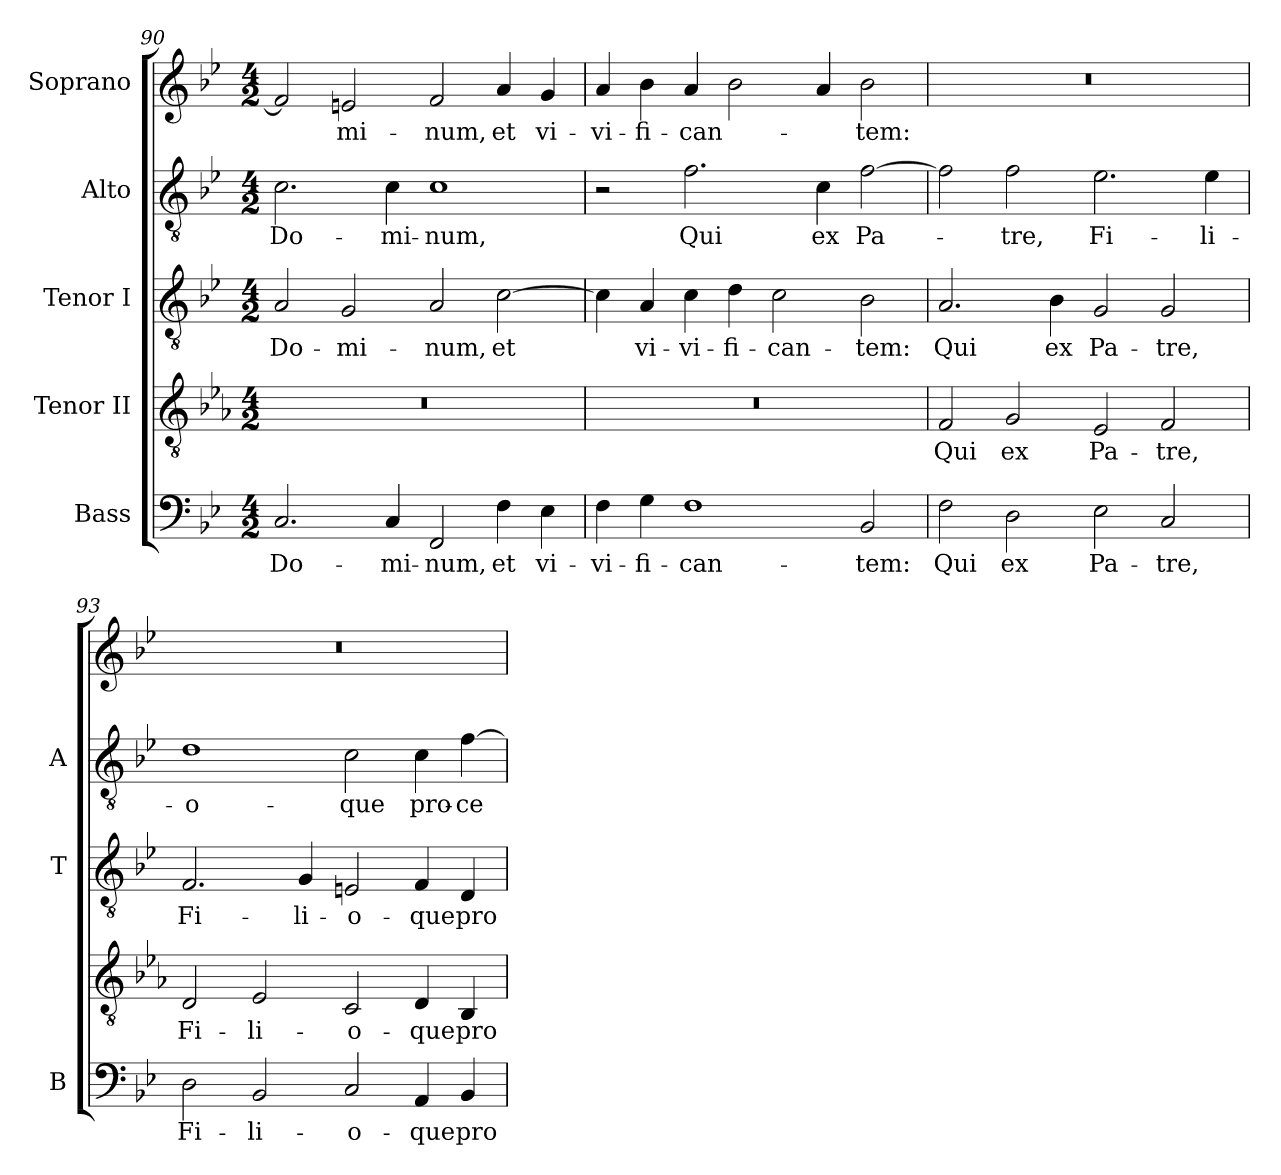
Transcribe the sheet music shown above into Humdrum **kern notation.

**kern	**text	**kern	**text	**kern	**text	**kern	**text	**kern	**text
*part5	*part5	*part4	*part4	*part3	*part3	*part2	*part2	*part1	*part1
*staff5	*staff5	*staff4	*staff4	*staff3	*staff3	*staff2	*staff2	*staff1	*staff1
*I"Bass	*	*I"Tenor II	*	*I"Tenor I	*	*I"Alto	*	*I"Soprano	*
*I'B	*	*	*	*I'T	*	*I'A	*	*	*
!!LO:PB:g=z
*clefF4	*	*clefGv2	*	*clefGv2	*	*clefGv2	*	*clefG2	*
*	*	*ITrd-4c-7	*	*	*	*	*	*	*
*k[b-e-]	*	*k[b-e-]	*	*k[b-e-]	*	*k[b-e-]	*	*k[b-e-]	*
*B-:	*	*B-:	*	*B-:	*	*B-:	*	*B-:	*
*M4/2	*	*M4/2	*	*M4/2	*	*M4/2	*	*M4/2	*
=90	=90	=90	=90	=90	=90	=90	=90	=90	=90
!	!LO:LY:b:color=#000000	!LO:N:vis=1	!	!	!	!	!	!	!
!	!	!	!	!	!LO:LY:b:color=#000000	!	!	!	!
!	!	!	!	!	!	!	!LO:LY:b:color=#000000	!	!
2.Ci/	Do-	0r	.	2Ai/	Do-	2.ci\	Do-	2fi/]	.
!	!	!	!	!	!LO:LY:b:color=#000000	!	!	!	!
!	!	!	!	!	!	!	!	!	!LO:LY:b:color=#000000
.	.	.	.	2Gi/	-mi-	.	.	2eni/	-mi-
!	!LO:LY:b:color=#000000	!	!	!	!	!	!	!	!
!	!	!	!	!	!	!	!LO:LY:b:color=#000000	!	!
4Ci/	-mi-	.	.	.	.	4ci\	-mi-	.	.
!	!LO:LY:b:color=#000000	!	!	!	!	!	!	!	!
!	!	!	!	!	!LO:LY:b:color=#000000	!	!	!	!
!	!	!	!	!	!	!	!LO:LY:b:color=#000000	!	!
!	!	!	!	!	!	!	!	!	!LO:LY:b:color=#000000
2FFi/	-num,	.	.	2Ai/	-num,	1ci	-num,	2fi/	-num,
!	!LO:LY:b:color=#000000	!	!	!	!	!	!	!	!
!	!	!	!	!	!LO:LY:b:color=#000000	!	!	!	!
!	!	!	!	!	!	!	!	!	!LO:LY:b:color=#000000
4Fi\	et	.	.	[>2ci\	et	.	.	4ai/	et
!	!LO:LY:b:color=#000000	!	!	!	!	!	!	!	!
!	!	!	!	!	!	!	!	!	!LO:LY:b:color=#000000
4E-i\	vi-	.	.	.	.	.	.	4gi/	vi-
=91	=91	=91	=91	=91	=91	=91	=91	=91	=91
!	!LO:LY:b:color=#000000	!LO:N:vis=1	!	!	!	!	!	!	!
!	!	!	!	!	!	!	!	!	!LO:LY:b:color=#000000
4Fi\	-vi-	0r	.	4ci\]	.	2r	.	4ai/	-vi-
!	!LO:LY:b:color=#000000	!	!	!	!	!	!	!	!
!	!	!	!	!	!LO:LY:b:color=#000000	!	!	!	!
!	!	!	!	!	!	!	!	!	!LO:LY:b:color=#000000
4Gi\	-fi-	.	.	4Ai/	vi-	.	.	4b-i\	-fi-
!	!LO:LY:b:color=#000000	!	!	!	!	!	!	!	!
!	!	!	!	!	!LO:LY:b:color=#000000	!	!	!	!
!	!	!	!	!	!	!	!LO:LY:b:color=#000000	!	!
!	!	!	!	!	!	!	!	!	!LO:LY:b:color=#000000
1Fi	-can-	.	.	4ci\	-vi-	2.fi\	Qui	4ai/	-can-
!	!	!	!	!	!LO:LY:b:color=#000000	!	!	!	!
.	.	.	.	4di\	-fi-	.	.	2b-i\	.
!	!	!	!	!	!LO:LY:b:color=#000000	!	!	!	!
.	.	.	.	2ci\	-can-	.	.	.	.
!	!	!	!	!	!	!	!LO:LY:b:color=#000000	!	!
.	.	.	.	.	.	4ci\	ex	4ai/	.
!	!LO:LY:b:color=#000000	!	!	!	!	!	!	!	!
!	!	!	!	!	!LO:LY:b:color=#000000	!	!	!	!
!	!	!	!	!	!	!	!LO:LY:b:color=#000000	!	!
!	!	!	!	!	!	!	!	!	!LO:LY:b:color=#000000
2BB-i/	-tem:	.	.	2B-i\	-tem:	[>2fi\	Pa-	2b-i\	-tem:
=92	=92	=92	=92	=92	=92	=92	=92	=92	=92
!	!LO:LY:b:color=#000000	!	!	!	!	!	!	!	!
!	!	!	!LO:LY:b:color=#000000	!	!	!	!	!	!
!	!	!	!	!	!LO:LY:b:color=#000000	!	!	!LO:N:vis=1	!
2Fi\	Qui	2ci/	Qui	2.Ai/	Qui	2fi\]	.	0r	.
!	!LO:LY:b:color=#000000	!	!	!	!	!	!	!	!
!	!	!	!LO:LY:b:color=#000000	!	!	!	!	!	!
!	!	!	!	!	!	!	!LO:LY:b:color=#000000	!	!
2Di\	ex	2di/	ex	.	.	2fi\	-tre,	.	.
!	!	!	!	!	!LO:LY:b:color=#000000	!	!	!	!
.	.	.	.	4B-i\	ex	.	.	.	.
!	!LO:LY:b:color=#000000	!	!	!	!	!	!	!	!
!	!	!	!LO:LY:b:color=#000000	!	!	!	!	!	!
!	!	!	!	!	!LO:LY:b:color=#000000	!	!	!	!
!	!	!	!	!	!	!	!LO:LY:b:color=#000000	!	!
2E-i\	Pa-	2B-i/	Pa-	2Gi/	Pa-	2.e-i\	Fi-	.	.
!	!LO:LY:b:color=#000000	!	!	!	!	!	!	!	!
!	!	!	!LO:LY:b:color=#000000	!	!	!	!	!	!
!	!	!	!	!	!LO:LY:b:color=#000000	!	!	!	!
2Ci/	-tre,	2ci/	-tre,	2Gi/	-tre,	.	.	.	.
!	!	!	!	!	!	!	!LO:LY:b:color=#000000	!	!
.	.	.	.	.	.	4e-i\	-li-	.	.
=93	=93	=93	=93	=93	=93	=93	=93	=93	=93
!	!LO:LY:b:color=#000000	!	!	!	!	!	!	!	!
!	!	!	!LO:LY:b:color=#000000	!	!	!	!	!	!
!	!	!	!	!	!LO:LY:b:color=#000000	!	!	!	!
!	!	!	!	!	!	!	!LO:LY:b:color=#000000	!LO:N:vis=1	!
2Di\	Fi-	2Ai/	Fi-	2.Fi/	Fi-	1di	-o-	0r	.
!	!LO:LY:b:color=#000000	!	!	!	!	!	!	!	!
!	!	!	!LO:LY:b:color=#000000	!	!	!	!	!	!
2BB-i/	-li-	2B-i/	-li-	.	.	.	.	.	.
!	!	!	!	!	!LO:LY:b:color=#000000	!	!	!	!
.	.	.	.	4Gi/	-li-	.	.	.	.
!	!LO:LY:b:color=#000000	!	!	!	!	!	!	!	!
!	!	!	!LO:LY:b:color=#000000	!	!	!	!	!	!
!	!	!	!	!	!LO:LY:b:color=#000000	!	!	!	!
!	!	!	!	!	!	!	!LO:LY:b:color=#000000	!	!
2Ci/	-o-	2Gi/	-o-	2Eni/	-o-	2ci\	-que	.	.
!	!LO:LY:b:color=#000000	!	!	!	!	!	!	!	!
!	!	!	!LO:LY:b:color=#000000	!	!	!	!	!	!
!	!	!	!	!	!LO:LY:b:color=#000000	!	!	!	!
!	!	!	!	!	!	!	!LO:LY:b:color=#000000	!	!
4AAi/	-que	4Ai/	-que	4Fi/	-que	4ci\	pro-	.	.
!	!LO:LY:b:color=#000000	!	!	!	!	!	!	!	!
!	!	!	!LO:LY:b:color=#000000	!	!	!	!	!	!
!	!	!	!	!	!LO:LY:b:color=#000000	!	!	!	!
!	!	!	!	!	!	!	!LO:LY:b:color=#000000	!	!
4BB-i/	pro-	4Fi/	pro-	4Di/	pro-	[>4fi\	-ce-	.	.
=	=	=	=	=	=	=	=	=	=
*-	*-	*-	*-	*-	*-	*-	*-	*-	*-
